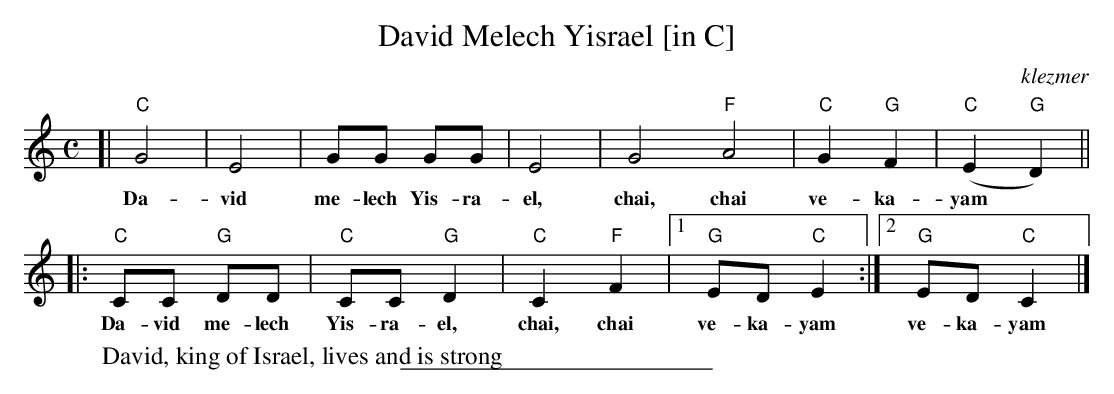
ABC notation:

X:1
T: David Melech Yisrael [in C]
O:klezmer
M: C
L: 1/8
W: David, king of Israel, lives and is strong
K: C
[| "C"G4 | E4 | GG GG | E4 \
w: Da-vid me-lech Yis-ra-el,
| G4 "F"A4 | "C"G2 "G"F2 | "C"(E2 "G"D2) ||
w: chai, chai ve-ka-yam
|: "C"CC "G"DD | "C"CC "G"D2 | "C"C2 "F"F2 |1 "G"ED "C"E2 :|2 "G"ED "C"C2 |]
w: Da-vid me-lech Yis-ra-el, chai, chai ve-ka-yam ve-ka-yam
